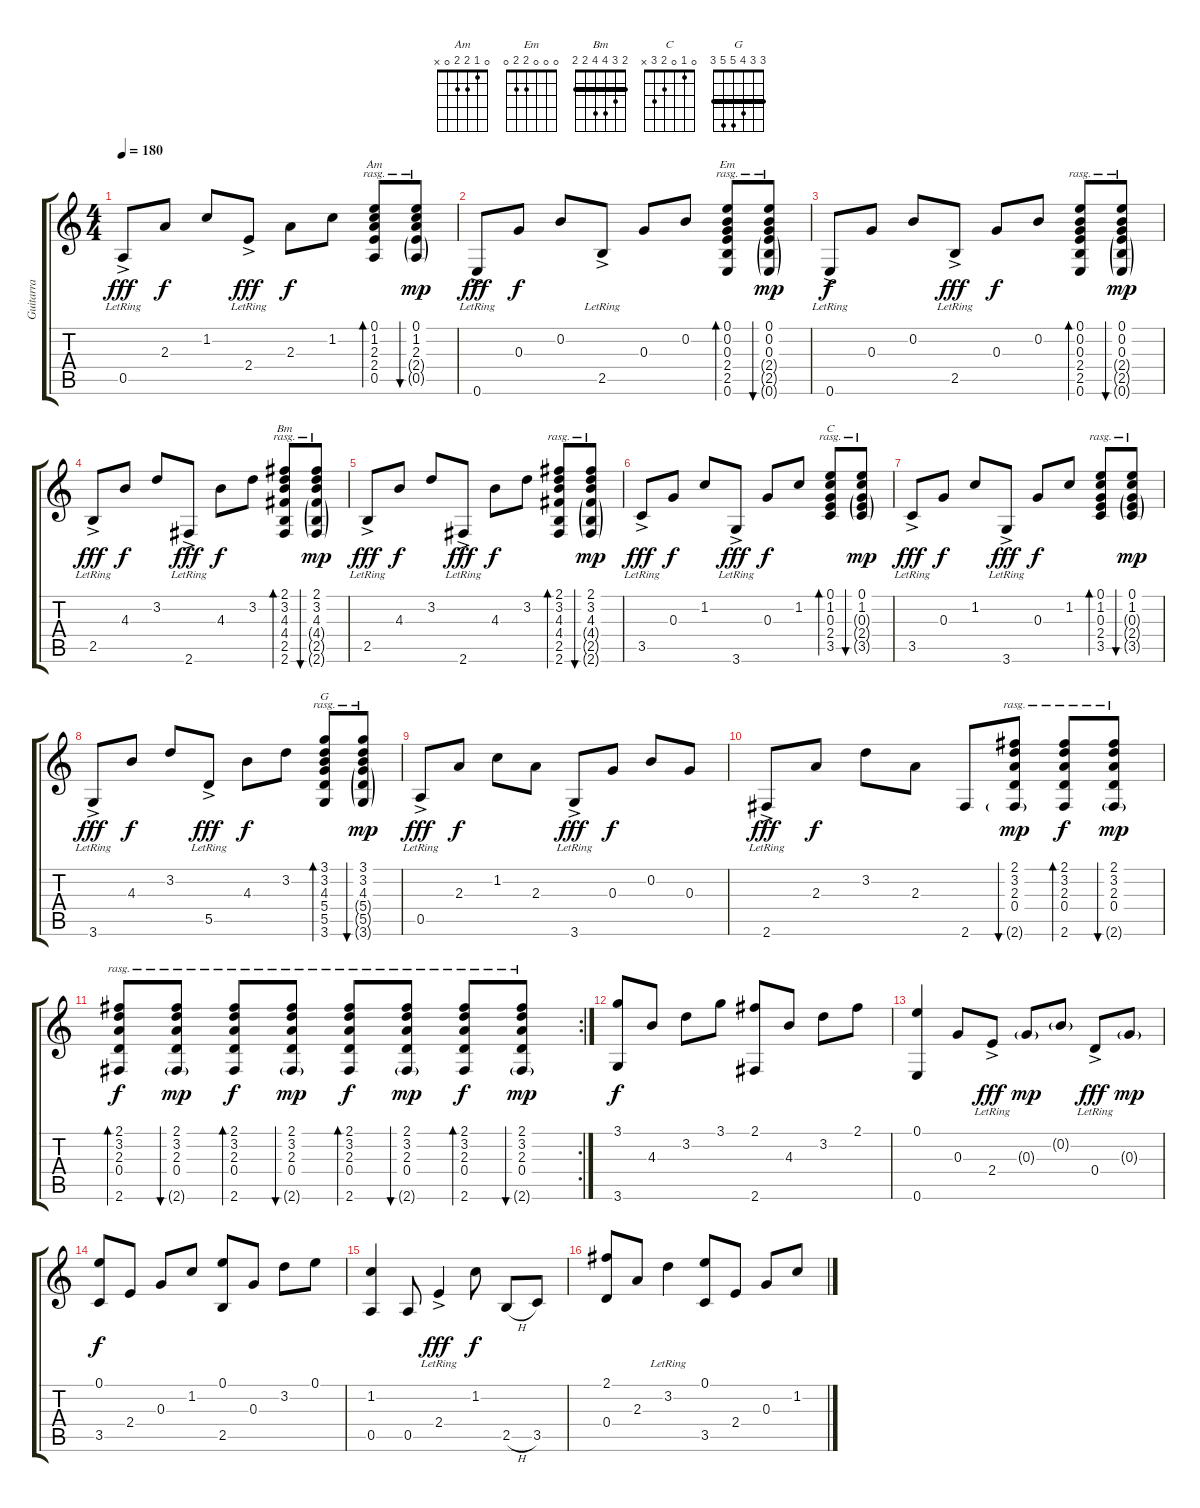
\track ("Guitarra" "Guitarra") {instrument acousticguitarnylon}
\staff {score tabs}
\tuning (E4 B3 G3 D3 A2 E2) {hide}
\chord ("Am" 0 1 2 2 0 x)
\chord ("Em" 0 0 0 2 2 0)
\chord ("Bm" 2 3 4 4 2 2) {barre 2}
\chord ("C" 0 1 0 2 3 x)
\chord ("G" 3 3 4 5 5 3) {barre 3}
\ts (4 4)
\tempo 180
\clef g2
\ks c
0.5{ac lr}.8{dy fff} 2.3.8{dy f} 1.2.8 2.4{ac lr}.8{dy fff} 2.3.8{dy f} 1.2.8 (0.1 1.2 2.3 2.4 0.5).8{bd 30 ch "Am" rasg ii} (0.1 1.2 2.3 2.4{g} 0.5{g}).8{bu 30 rasg ii dy mp} |
0.6{ac lr}.8{dy fff} 0.3.8{dy f} 0.2.8 2.5{ac lr}.8 0.3.8 0.2.8 (0.1 0.2 0.3 2.4 2.5 0.6).8{bd 30 ch "Em" rasg ii} (0.1 0.2 0.3 2.4{g} 2.5{g} 0.6{g}).8{bu 30 rasg ii dy mp} |
0.6{ac lr}.8{dy f} 0.3.8 0.2.8 2.5{ac lr}.8{dy fff} 0.3.8{dy f} 0.2.8 (0.1 0.2 0.3 2.4 2.5 0.6).8{bd 30 rasg ii} (0.1 0.2 0.3 2.4{g} 2.5{g} 0.6{g}).8{bu 30 rasg ii dy mp} |
2.5{ac lr}.8{dy fff} 4.3.8{dy f} 3.2.8 2.6{ac lr}.8{dy fff} 4.3.8{dy f} 3.2.8 (2.1 3.2 4.3 4.4 2.5 2.6).8{bd 30 ch "Bm" rasg ii} (2.1 3.2 4.3 4.4{g} 2.5{g} 2.6{g}).8{bu 30 rasg ii dy mp} |
2.5{ac lr}.8{dy fff} 4.3.8{dy f} 3.2.8 2.6{ac lr}.8{dy fff} 4.3.8{dy f} 3.2.8 (2.1 3.2 4.3 4.4 2.5 2.6).8{bd 30 rasg ii} (2.1 3.2 4.3 4.4{g} 2.5{g} 2.6{g}).8{bu 30 rasg ii dy mp} |
3.5{ac lr}.8{dy fff} 0.3.8{dy f} 1.2.8 3.6{ac lr}.8{dy fff} 0.3.8{dy f} 1.2.8 (0.1 1.2 0.3 2.4 3.5).8{bd 30 ch "C" rasg ii} (0.1 1.2 0.3{g} 2.4{g} 3.5{g}).8{bu 30 rasg ii dy mp} |
3.5{ac lr}.8{dy fff} 0.3.8{dy f} 1.2.8 3.6{ac lr}.8{dy fff} 0.3.8{dy f} 1.2.8 (0.1 1.2 0.3 2.4 3.5).8{bd 30 rasg ii} (0.1 1.2 0.3{g} 2.4{g} 3.5{g}).8{bu 30 rasg ii dy mp} |
3.6{ac lr}.8{dy fff} 4.3.8{dy f} 3.2.8 5.5{ac lr}.8{dy fff} 4.3.8{dy f} 3.2.8 (3.1 3.2 4.3 5.4 5.5 3.6).8{bd 30 ch "G" rasg ii} (3.1 3.2 4.3 5.4{g} 5.5{g} 3.6{g}).8{bu 30 rasg ii dy mp} |
0.5{ac lr}.8{dy fff} 2.3.8{dy f} 1.2.8 2.3.8 3.6{ac lr}.8{dy fff} 0.3.8{dy f} 0.2.8 0.3.8 |
2.6{ac lr}.8{dy fff} 2.3.8{dy f} 3.2.8 2.3.8 2.6.8 (2.1 3.2 2.3 0.4 2.6{g}).8{bu 30 rasg ii dy mp} (2.1 3.2 2.3 0.4 2.6).8{bd 30 rasg ii dy f} (2.1 3.2 2.3 0.4 2.6{g}).8{bu 30 rasg ii dy mp} |
\rc 2
(2.1 3.2 2.3 0.4 2.6).8{bd 30 rasg ii dy f} (2.1 3.2 2.3 0.4 2.6{g}).8{bu 30 rasg ii dy mp} (2.1 3.2 2.3 0.4 2.6).8{bd 30 rasg ii dy f} (2.1 3.2 2.3 0.4 2.6{g}).8{bu 30 rasg ii dy mp} (2.1 3.2 2.3 0.4 2.6).8{bd 30 rasg ii dy f} (2.1 3.2 2.3 0.4 2.6{g}).8{bu 30 rasg ii dy mp} (2.1 3.2 2.3 0.4 2.6).8{bd 30 rasg ii dy f} (2.1 3.2 2.3 0.4 2.6{g}).8{bu 30 rasg ii dy mp} |
(3.1 3.6).8{dy f} 4.3.8 3.2.8 3.1.8 (2.1 2.6).8 4.3.8 3.2.8 2.1.8 |
(0.1 0.6).4 0.3.8 2.4{ac lr}.8{dy fff} 0.3{g}.8{dy mp} 0.2{g}.8 0.4{ac lr}.8{dy fff} 0.3{g}.8{dy mp} |
(0.1 3.5).8{dy f} 2.4.8 0.3.8 1.2.8 (0.1 2.5).8 0.3.8 3.2.8 0.1.8 |
(1.2 0.5).4 0.5.8 2.4{ac lr}.4{dy fff} 1.2.8{dy f} 2.5{h}.8 3.5.8 |
(2.1 0.4).8 2.3.8 3.2{lr}.4 (0.1 3.5).8 2.4.8 0.3.8 1.2.8
